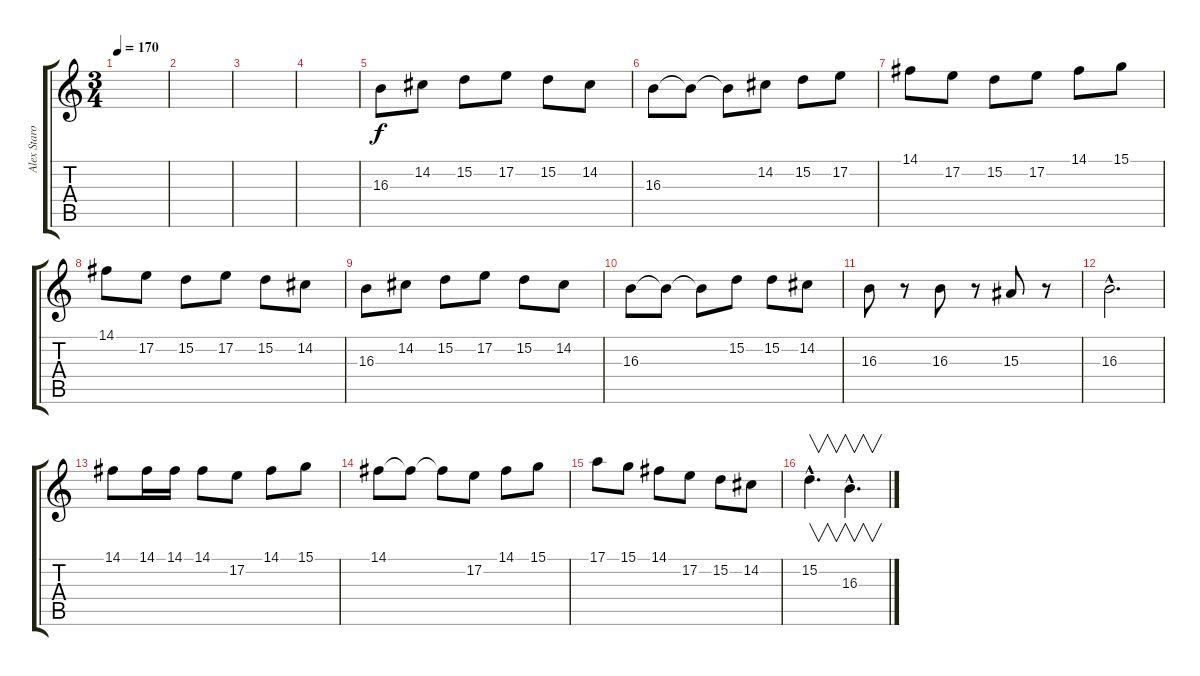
\track ("Alex Staropoli - Harpsichord" "Alex Staro") {instrument harpsichord}
\staff {score tabs}
\tuning (E4 B3 G3 D3 A2 E2) {hide}
\ts (3 4)
\tempo 170
\clef g2
\ks c
|
|
|
|
16.3.8 14.2.8 15.2.8 17.2.8 15.2.8 14.2.8 |
16.3.8 16.3{t}.8 16.3{t}.8 14.2.8 15.2.8 17.2.8 |
14.1.8 17.2.8 15.2.8 17.2.8 14.1.8 15.1.8 |
14.1.8 17.2.8 15.2.8 17.2.8 15.2.8 14.2.8 |
16.3.8 14.2.8 15.2.8 17.2.8 15.2.8 14.2.8 |
16.3.8 16.3{t}.8 16.3{t}.8 15.2.8 15.2.8 14.2.8 |
16.3.8 r.8 16.3.8 r.8 15.3.8 r.8 |
16.3{hac}.2{d} |
14.1.8 14.1.16 14.1.16 14.1.8 17.2.8 14.1.8 15.1.8 |
14.1.8 14.1{t}.8 14.1{t}.8 17.2.8 14.1.8 15.1.8 |
17.1.8 15.1.8 14.1.8 17.2.8 15.2.8 14.2.8 |
15.2{hac}.4{v d} 16.3{hac}.4{v d}
